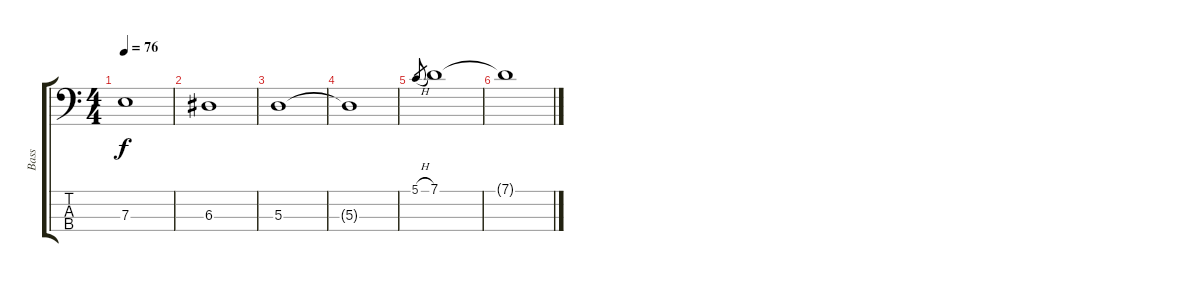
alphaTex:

\track ("Bass" "Bass") {instrument electricbasspick}
\staff {score tabs}
\tuning (G2 D2 A1 E1) {hide}
\ts (4 4)
\tempo 76
\clef f4
\ks c
7.3.1{dy f} |
6.3.1 |
5.3.1 |
5.3{t}.1 |
5.1{h}.8{gr} 7.1.1 |
7.1{t}.1
